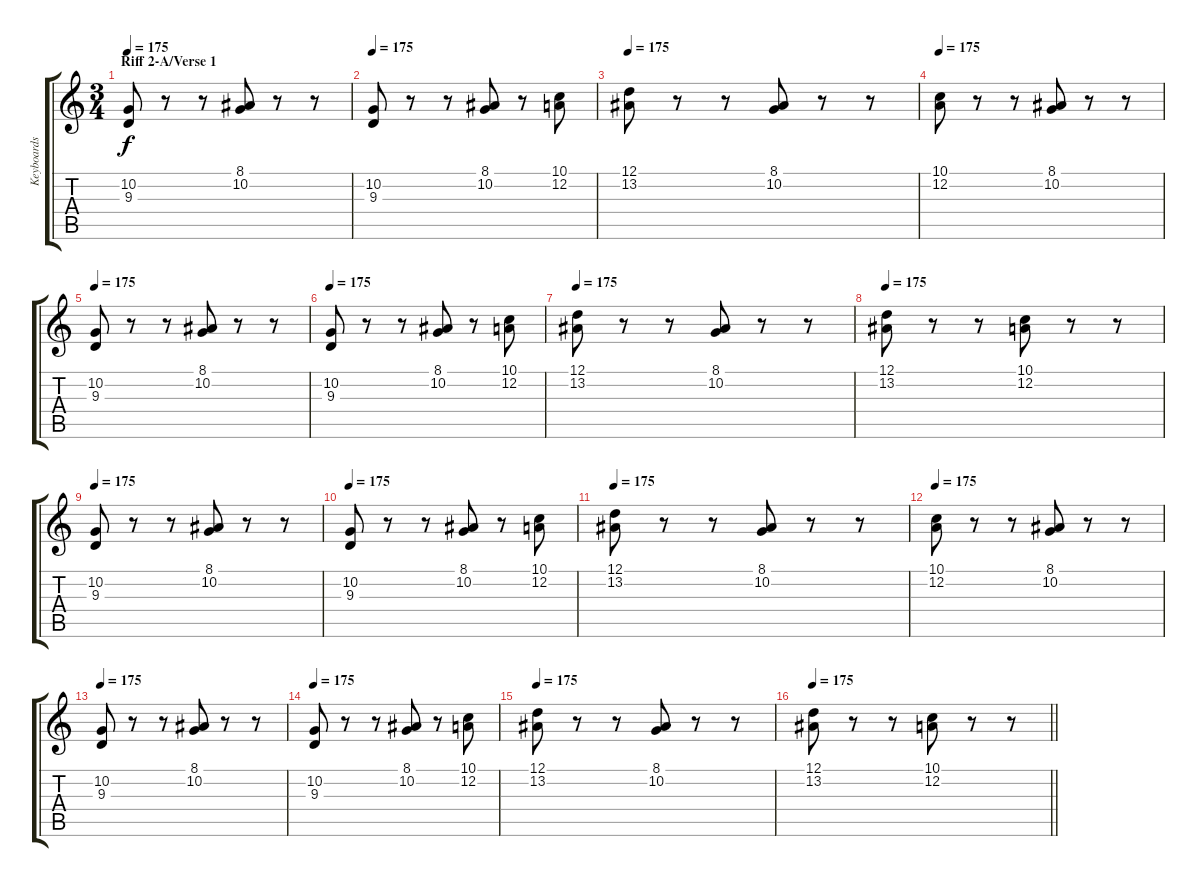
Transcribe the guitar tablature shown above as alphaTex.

\track ("Keyboards" "Keyboards") {instrument stringensemble1}
\staff {score tabs}
\tuning (D4 A3 F3 C3 G2 D2) {hide}
\ts (3 4)
\section ("" "Riff 2-A/Verse 1")
\tempo 175
\clef g2
\ks c
(10.2 9.3).8{dy f} r.8 r.8 (8.1 10.2).8 r.8 r.8 |
\tempo 175
(10.2 9.3).8 r.8 r.8 (8.1 10.2).8 r.8 (10.1 12.2).8 |
\tempo 175
(12.1 13.2).8 r.8 r.8 (8.1 10.2).8 r.8 r.8 |
\tempo 175
(10.1 12.2).8 r.8 r.8 (8.1 10.2).8 r.8 r.8 |
\tempo 175
(10.2 9.3).8 r.8 r.8 (8.1 10.2).8 r.8 r.8 |
\tempo 175
(10.2 9.3).8 r.8 r.8 (8.1 10.2).8 r.8 (10.1 12.2).8 |
\tempo 175
(12.1 13.2).8 r.8 r.8 (8.1 10.2).8 r.8 r.8 |
\tempo 175
(12.1 13.2).8 r.8 r.8 (10.1 12.2).8 r.8 r.8 |
\tempo 175
(10.2 9.3).8 r.8 r.8 (8.1 10.2).8 r.8 r.8 |
\tempo 175
(10.2 9.3).8 r.8 r.8 (8.1 10.2).8 r.8 (10.1 12.2).8 |
\tempo 175
(12.1 13.2).8 r.8 r.8 (8.1 10.2).8 r.8 r.8 |
\tempo 175
(10.1 12.2).8 r.8 r.8 (8.1 10.2).8 r.8 r.8 |
\tempo 175
(10.2 9.3).8 r.8 r.8 (8.1 10.2).8 r.8 r.8 |
\tempo 175
(10.2 9.3).8 r.8 r.8 (8.1 10.2).8 r.8 (10.1 12.2).8 |
\tempo 175
(12.1 13.2).8 r.8 r.8 (8.1 10.2).8 r.8 r.8 |
\tempo 175
\barLineRight lightlight
(12.1 13.2).8 r.8 r.8 (10.1 12.2).8 r.8 r.8
